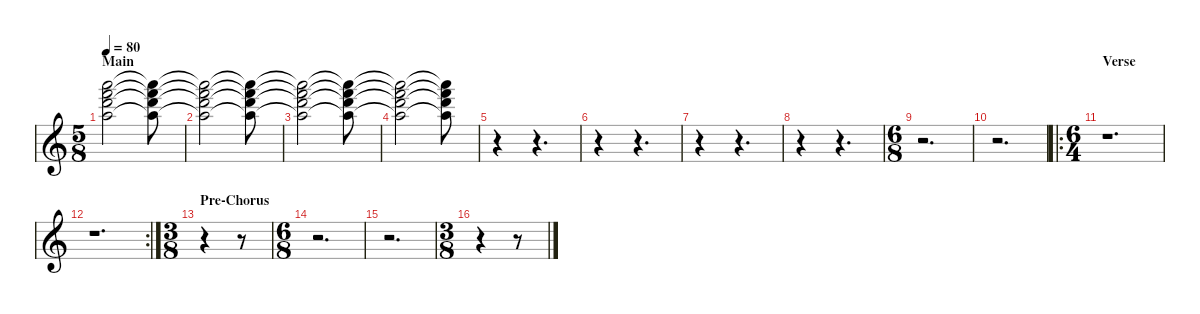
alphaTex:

\defaultSystemsLayout 4
\hideDynamics
\bracketExtendMode nobrackets
\singleTrackTrackNamePolicy hidden
\multiTrackTrackNamePolicy hidden
\firstSystemTrackNameMode fullname
\firstSystemTrackNameOrientation horizontal
\otherSystemsTrackNameOrientation horizontal
\track ("Per Wiberg" "dist.guit.") {instrument distortionguitar}
\staff {score}
\tuning (E4 A3 F3 D3 A2 D2)
\ts (5 8)
\section ("" "Main")
\tempo 80
\clef g2
\ks c
(17.1 20.2 21.3 19.4).2{dy f beam Down} (17.1{t} 20.2{t} 21.3{t} 19.4{t}).8{beam Down} |
(17.1{t} 20.2{t} 21.3{t} 19.4{t}).2{beam Down} (17.1{t} 20.2{t} 21.3{t} 19.4{t}).8{beam Down} |
(17.1{t} 20.2{t} 21.3{t} 19.4{t}).2{beam Down} (17.1{t} 20.2{t} 21.3{t} 19.4{t}).8{beam Down} |
(17.1{t} 20.2{t} 21.3{t} 19.4{t}).2{beam Down} (17.1{t} 20.2{t} 21.3{t} 19.4{t}).8{beam Down} |
r.4{beam Down} r.4{d beam Down} |
r.4{beam Down} r.4{d beam Down} |
r.4{beam Down} r.4{d beam Down} |
r.4{beam Down} r.4{d beam Down} |
\ts (6 8)
r.2{d beam Down} |
r.2{d beam Down} |
\ro
\ts (6 4)
\section ("" "Verse")
r.1{d beam Down} |
\rc 2
r.1{d beam Down} |
\ts (3 8)
\section ("" "Pre-Chorus")
r.4{beam Down} r.8{beam Down} |
\ts (6 8)
r.2{d beam Down} |
r.2{d beam Down} |
\ts (3 8)
r.4{beam Down} r.8{beam Down}
